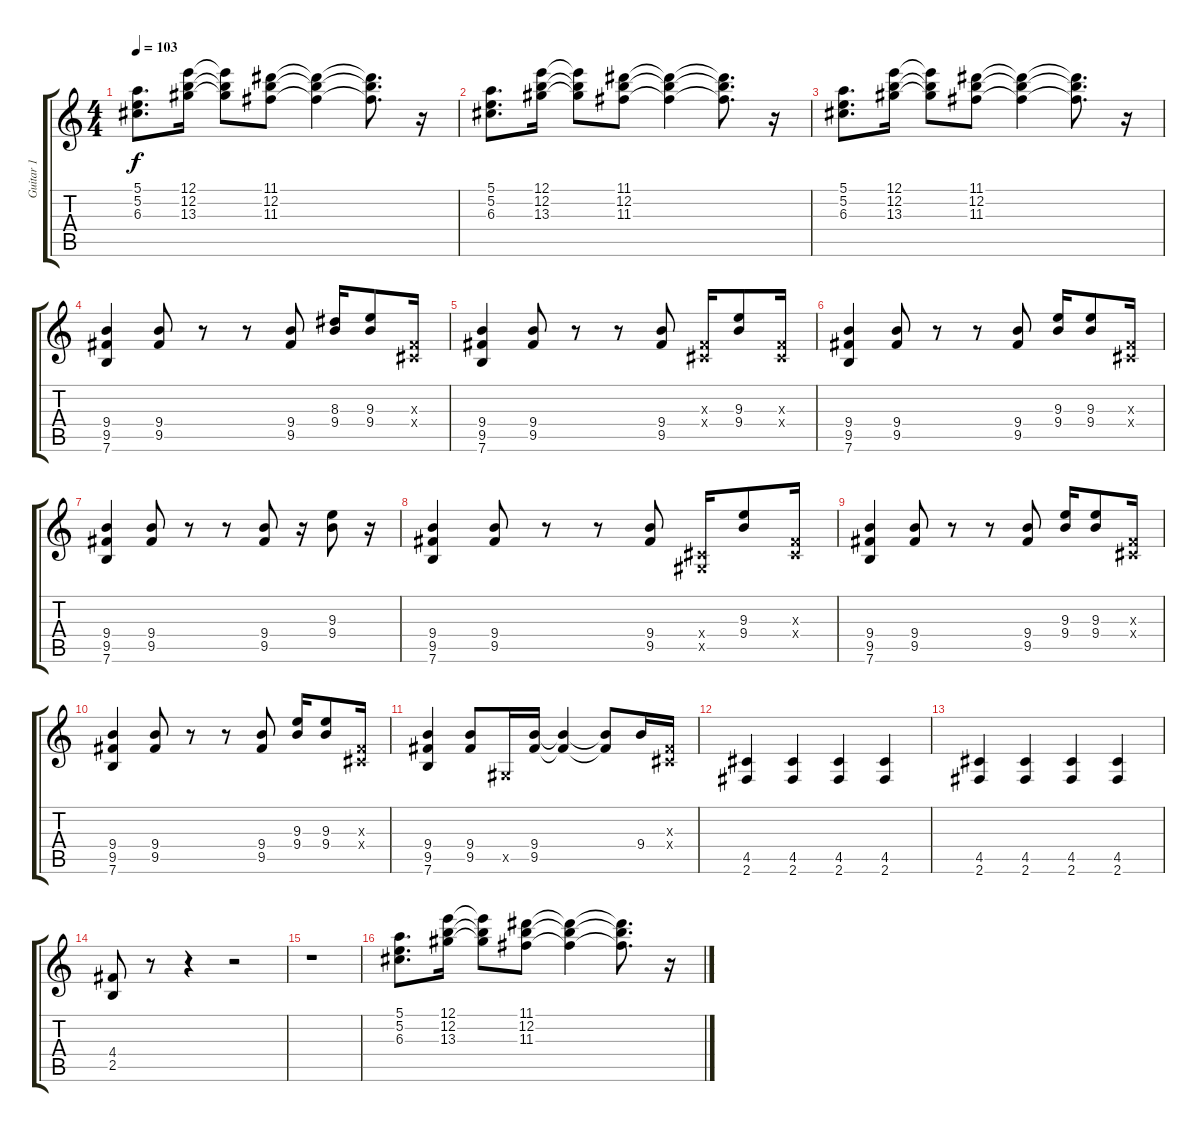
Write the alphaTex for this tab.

\track ("Guitar 1" "Guitar 1") {instrument distortionguitar}
\staff {score tabs}
\tuning (E4 B3 G3 D3 A2 E2) {hide}
\ts (4 4)
\tempo 103
\clef g2
\ks c
(5.1 5.2 6.3).8{d dy f} (12.1 12.2 13.3).16 (12.1{t} 12.2{t} 13.3{t}).8 (11.1 12.2 11.3).8 (11.1{t} 12.2{t} 11.3{t}).4 (11.1{t} 12.2{t} 11.3{t}).8{d} r.16 |
(5.1 5.2 6.3).8{d} (12.1 12.2 13.3).16 (12.1{t} 12.2{t} 13.3{t}).8 (11.1 12.2 11.3).8 (11.1{t} 12.2{t} 11.3{t}).4 (11.1{t} 12.2{t} 11.3{t}).8{d} r.16 |
(5.1 5.2 6.3).8{d} (12.1 12.2 13.3).16 (12.1{t} 12.2{t} 13.3{t}).8 (11.1 12.2 11.3).8 (11.1{t} 12.2{t} 11.3{t}).4 (11.1{t} 12.2{t} 11.3{t}).8{d} r.16 |
(9.4 9.5 7.6).4 (9.4 9.5).8 r.8 r.8 (9.4 9.5).8 (8.3 9.4).16 (9.3 9.4).8 (-1.3{x} -1.4{x}).16 |
(9.4 9.5 7.6).4 (9.4 9.5).8 r.8 r.8 (9.4 9.5).8 (-1.3{x} -1.4{x}).16 (9.3 9.4).8 (-1.3{x} -1.4{x}).16 |
(9.4 9.5 7.6).4 (9.4 9.5).8 r.8 r.8 (9.4 9.5).8 (9.3 9.4).16 (9.3 9.4).8 (-1.3{x} -1.4{x}).16 |
(9.4 9.5 7.6).4 (9.4 9.5).8 r.8 r.8 (9.4 9.5).8 r.16 (9.3 9.4).8 r.16 |
(9.4 9.5 7.6).4 (9.4 9.5).8 r.8 r.8 (9.4 9.5).8 (-1.4{x} -1.5{x}).16 (9.3 9.4).8 (-1.3{x} -1.4{x}).16 |
(9.4 9.5 7.6).4 (9.4 9.5).8 r.8 r.8 (9.4 9.5).8 (9.3 9.4).16 (9.3 9.4).8 (-1.3{x} -1.4{x}).16 |
(9.4 9.5 7.6).4 (9.4 9.5).8 r.8 r.8 (9.4 9.5).8 (9.3 9.4).16 (9.3 9.4).8 (-1.3{x} -1.4{x}).16 |
(9.4 9.5 7.6).4 (9.4 9.5).8 -1.5{x}.16 (9.4 9.5).16 (9.4{t} 9.5{t}).4 (9.4{t} 9.5{t}).8 9.4.16 (-1.3{x} -1.4{x}).16 |
(4.5 2.6).4 (4.5 2.6).4 (4.5 2.6).4 (4.5 2.6).4 |
(4.5 2.6).4 (4.5 2.6).4 (4.5 2.6).4 (4.5 2.6).4 |
(4.4 2.5).8 r.8 r.4 r.2 |
r.1 |
(5.1 5.2 6.3).8{d} (12.1 12.2 13.3).16 (12.1{t} 12.2{t} 13.3{t}).8 (11.1 12.2 11.3).8 (11.1{t} 12.2{t} 11.3{t}).4 (11.1{t} 12.2{t} 11.3{t}).8{d} r.16
